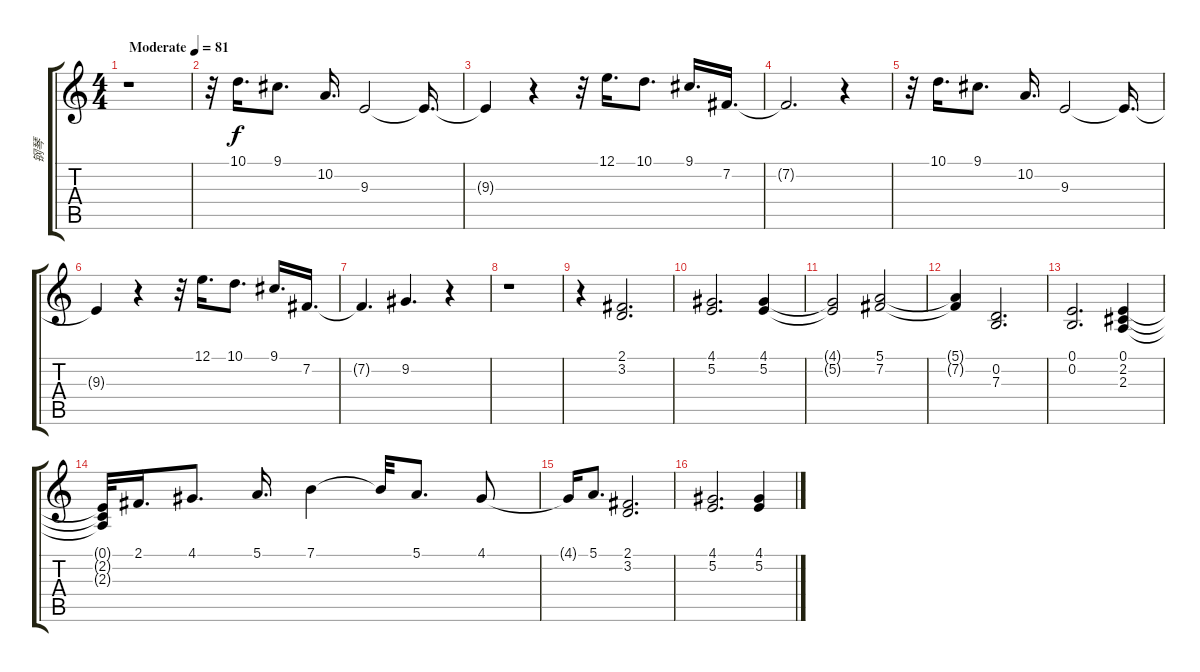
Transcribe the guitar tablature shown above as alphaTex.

\track ("钢琴" "钢琴") {instrument electricpiano2}
\staff {score tabs}
\tuning (E4 B3 G3 D3 A2 E2) {hide}
\ts (4 4)
\tempo (81 "Moderate")
\clef g2
\ks c
r.1{dy f instrument electricpiano2} |
r.32 10.1.16{d} 9.1.8{d} 10.2.16{d} 9.3.2 9.3{t}.16{d} |
9.3{t}.4 r.4 r.32 12.1.16{d} 10.1.8{d} 9.1.16{d} 7.2.16{d} |
7.2{t}.2{d} r.4 |
r.32 10.1.16{d} 9.1.8{d} 10.2.16{d} 9.3.2 9.3{t}.16{d} |
9.3{t}.4 r.4 r.32 12.1.16{d} 10.1.8{d} 9.1.16{d} 7.2.16{d} |
7.2{t}.4{d} 9.2.4{d} r.4 |
r.1 |
r.4 (2.1 3.2).2{d} |
(4.1 5.2).2{d} (4.1 5.2).4 |
(4.1{t} 5.2{t}).2 (5.1 7.2).2 |
(5.1{t} 7.2{t}).4 (0.2 7.3).2{d} |
(0.1 0.2).2{d} (0.1 2.2 2.3).4 |
(0.1{t} 2.2{t} 2.3{t}).32 2.1.16{d} 4.1.8{d} 5.1.16{d} 7.1.4 7.1{t}.32 5.1.8{d} 4.1.8 |
4.1{t}.16 5.1.8{d} (2.1 3.2).2{d} |
(4.1 5.2).2{d} (4.1 5.2).4
